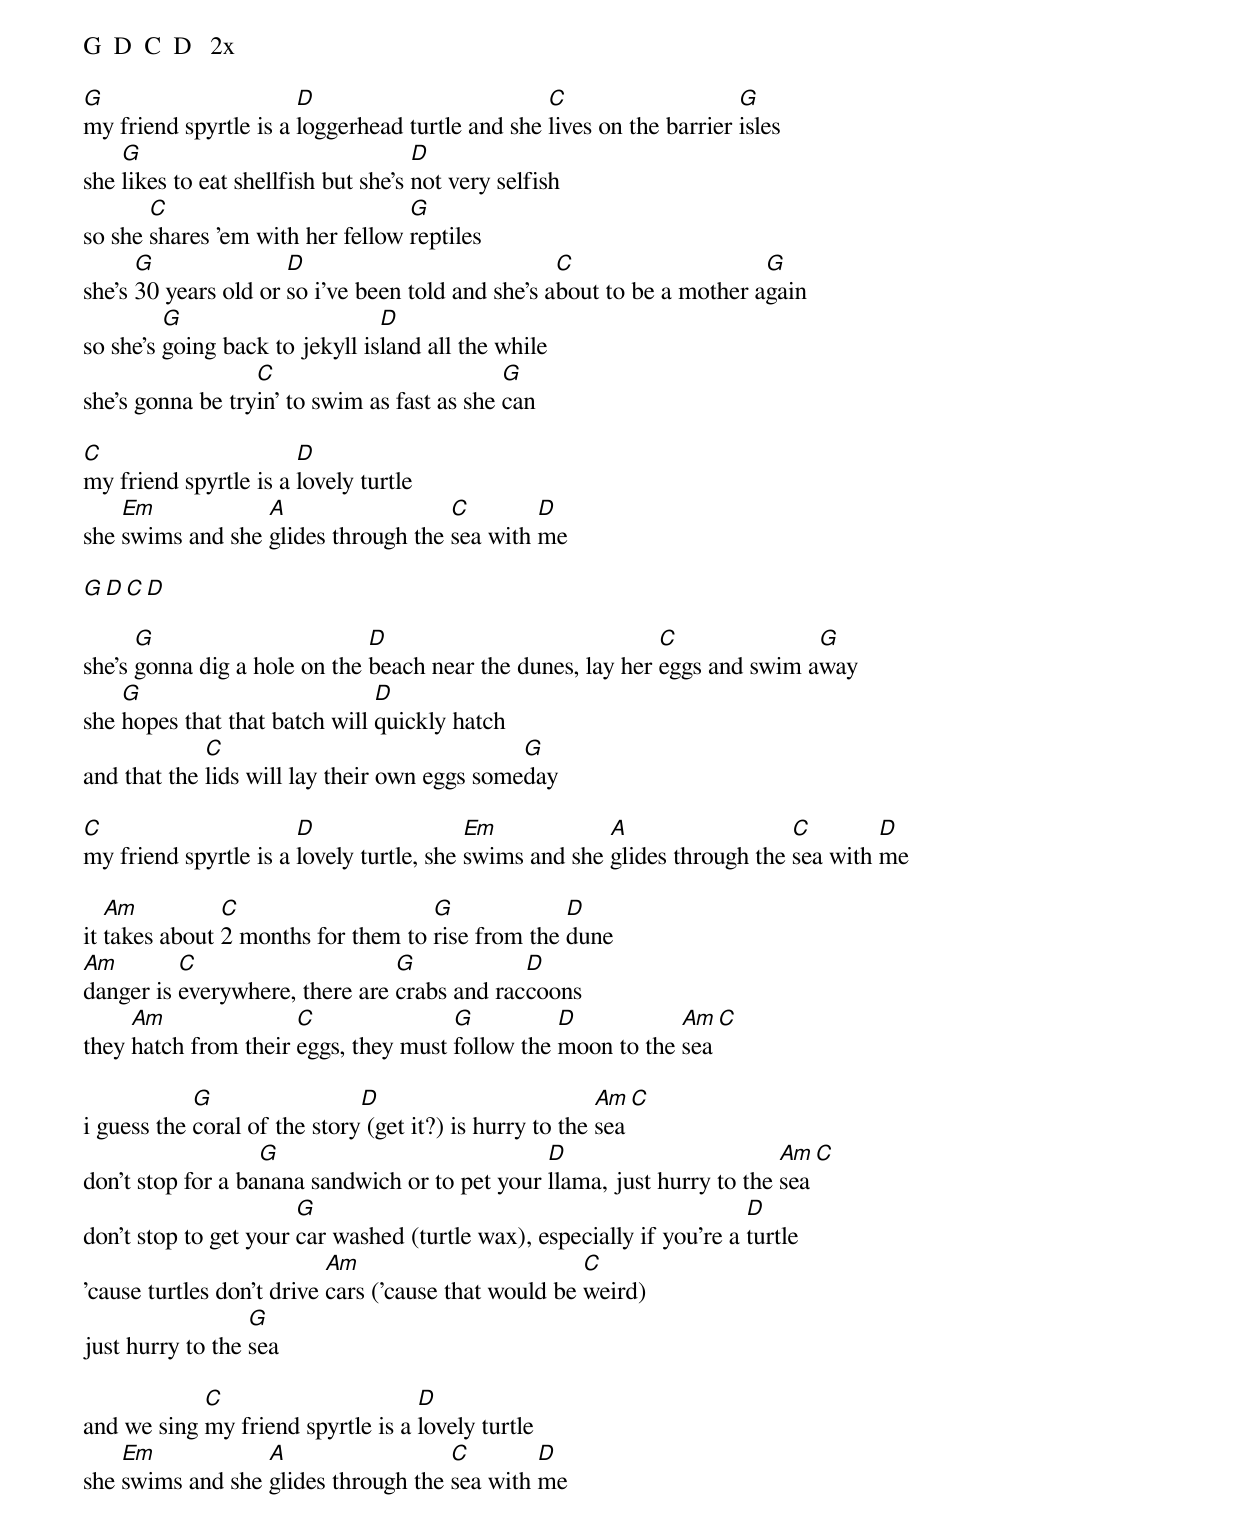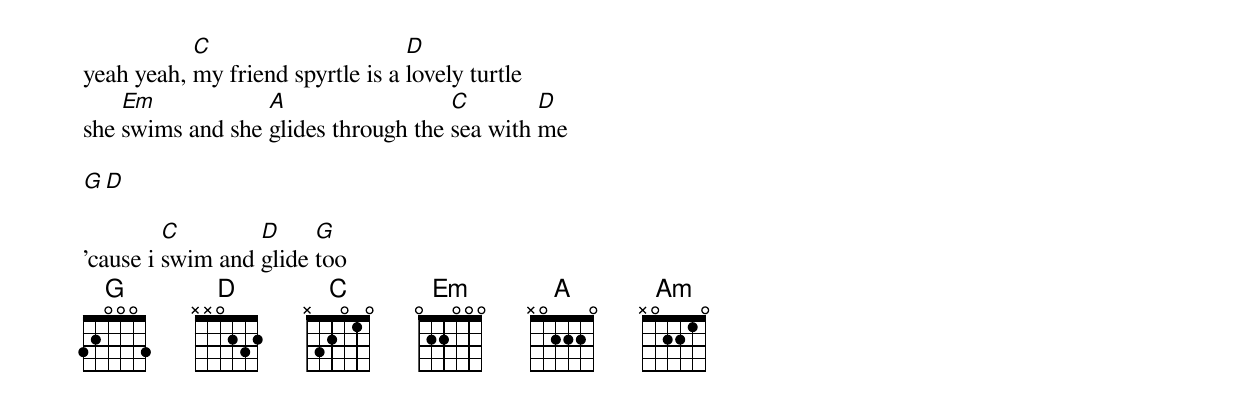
G  D  C  D   2x

G                      D                         C                    G
my friend spyrtle is a loggerhead turtle and she lives on the barrier isles
    G                                D
she likes to eat shellfish but she's not very selfish
       C                          G
so she shares 'em with her fellow reptiles
      G               D                            C                    G
she's 30 years old or so i've been told and she's about to be a mother again
         G                      D
so she's going back to jekyll island all the while
                  C                          G
she's gonna be tryin' to swim as fast as she can

C                      D
my friend spyrtle is a lovely turtle
    Em            A                  C        D
she swims and she glides through the sea with me

G  D  C  D

      G                       D                             C              G
she's gonna dig a hole on the beach near the dunes, lay her eggs and swim away
    G                          D
she hopes that that batch will quickly hatch
             C                                G
and that the lids will lay their own eggs someday

C                      D                  Em            A                  C        D
my friend spyrtle is a lovely turtle, she swims and she glides through the sea with me

   Am          C                    G             D
it takes about 2 months for them to rise from the dune
Am        C                     G            D
danger is everywhere, there are crabs and raccoons
     Am               C               G          D           Am  C
they hatch from their eggs, they must follow the moon to the sea

            G                 D                          Am   C
i guess the coral of the story (get it?) is hurry to the sea
                   G                            D                        Am   C
don't stop for a banana sandwich or to pet your llama, just hurry to the sea
                       G                                               D
don't stop to get your car washed (turtle wax), especially if you're a turtle
                           Am                         C
'cause turtles don't drive cars ('cause that would be weird)
                  G
just hurry to the sea

            C                      D
and we sing my friend spyrtle is a lovely turtle
    Em            A                  C        D
she swims and she glides through the sea with me
           C                      D
yeah yeah, my friend spyrtle is a lovely turtle
    Em            A                  C        D
she swims and she glides through the sea with me

G  D

         C        D     G
'cause i swim and glide too
